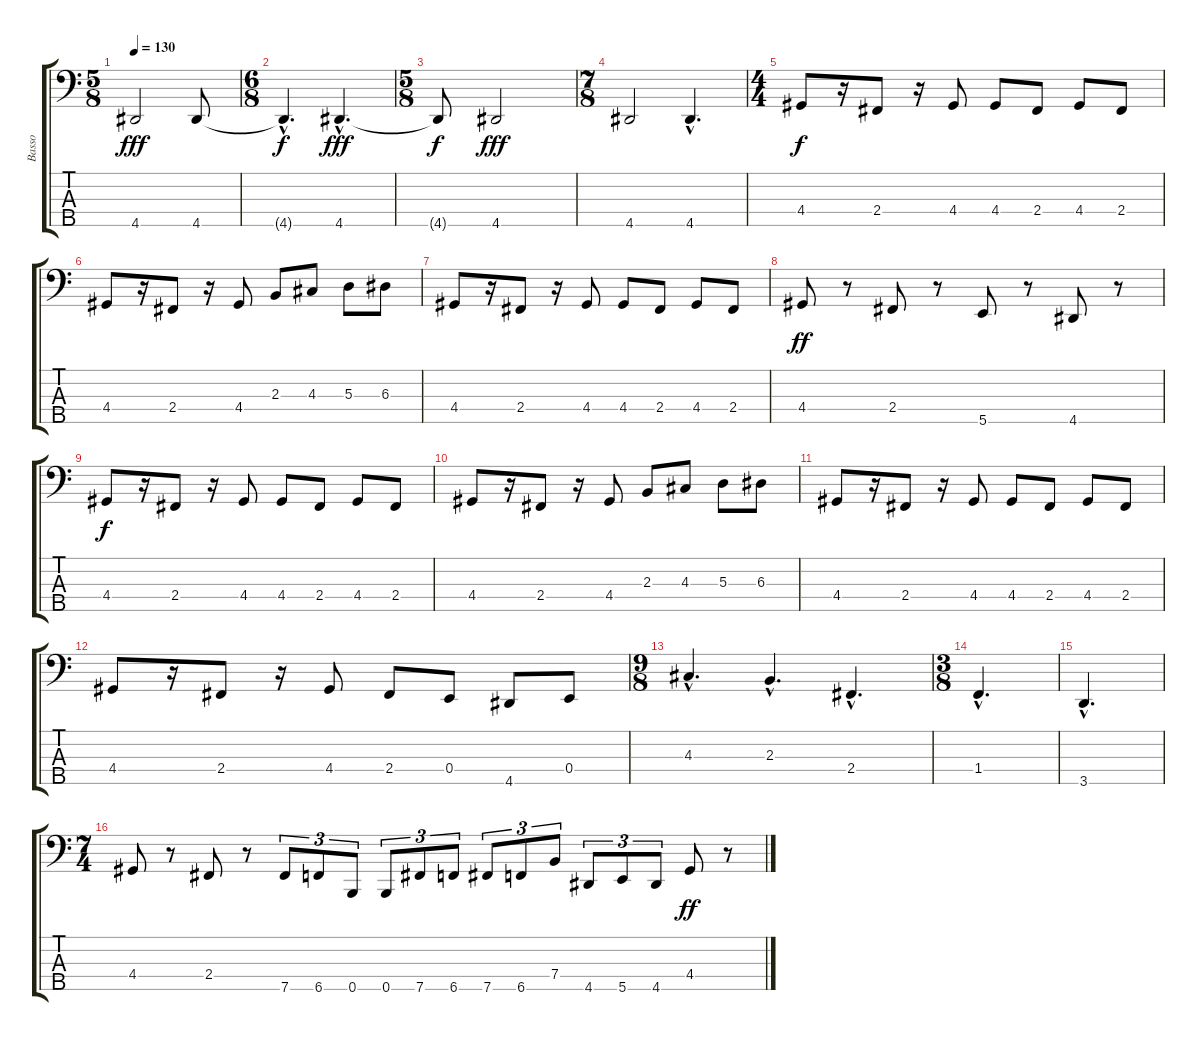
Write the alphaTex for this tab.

\track ("Basso" "Basso") {instrument electricbassfinger}
\staff {score tabs}
\tuning (G2 D2 A1 E1 B0) {hide}
\ts (5 8)
\tempo 130
\clef f4
\ks c
4.5.2{dy fff} 4.5.8 |
\ts (6 8)
4.5{hac t}.4{d dy f} 4.5{hac}.4{d dy fff} |
\ts (5 8)
4.5{t}.8{dy f} 4.5.2{dy fff} |
\ts (7 8)
4.5.2 4.5{hac}.4{d} |
\ts (4 4)
4.4.8{dy f} r.16 2.4.8 r.16 4.4.8 4.4.8 2.4.8 4.4.8 2.4.8 |
4.4.8 r.16 2.4.8 r.16 4.4.8 2.3.8 4.3.8 5.3.8 6.3.8 |
4.4.8 r.16 2.4.8 r.16 4.4.8 4.4.8 2.4.8 4.4.8 2.4.8 |
4.4.8{dy ff} r.8 2.4.8 r.8 5.5.8 r.8 4.5.8 r.8 |
4.4.8{dy f} r.16 2.4.8 r.16 4.4.8 4.4.8 2.4.8 4.4.8 2.4.8 |
4.4.8 r.16 2.4.8 r.16 4.4.8 2.3.8 4.3.8 5.3.8 6.3.8 |
4.4.8 r.16 2.4.8 r.16 4.4.8 4.4.8 2.4.8 4.4.8 2.4.8 |
4.4.8 r.16 2.4.8 r.16 4.4.8 2.4.8 0.4.8 4.5.8 0.4.8 |
\ts (9 8)
4.3{hac}.4{d} 2.3{hac}.4{d} 2.4{hac}.4{d} |
\ts (3 8)
1.4{hac}.4{d} |
3.5{hac}.4{d} |
\ts (7 4)
4.4.8{volume 15} r.8 2.4.8 r.8 7.5.8{tu (3 2)} 6.5.8{tu (3 2)} 0.5.8{tu (3 2)} 0.5.8{tu (3 2)} 7.5.8{tu (3 2)} 6.5.8{tu (3 2)} 7.5.8{tu (3 2)} 6.5.8{tu (3 2)} 7.4.8{tu (3 2)} 4.5.8{tu (3 2)} 5.5.8{tu (3 2)} 4.5.8{tu (3 2)} 4.4.8{dy ff} r.8
